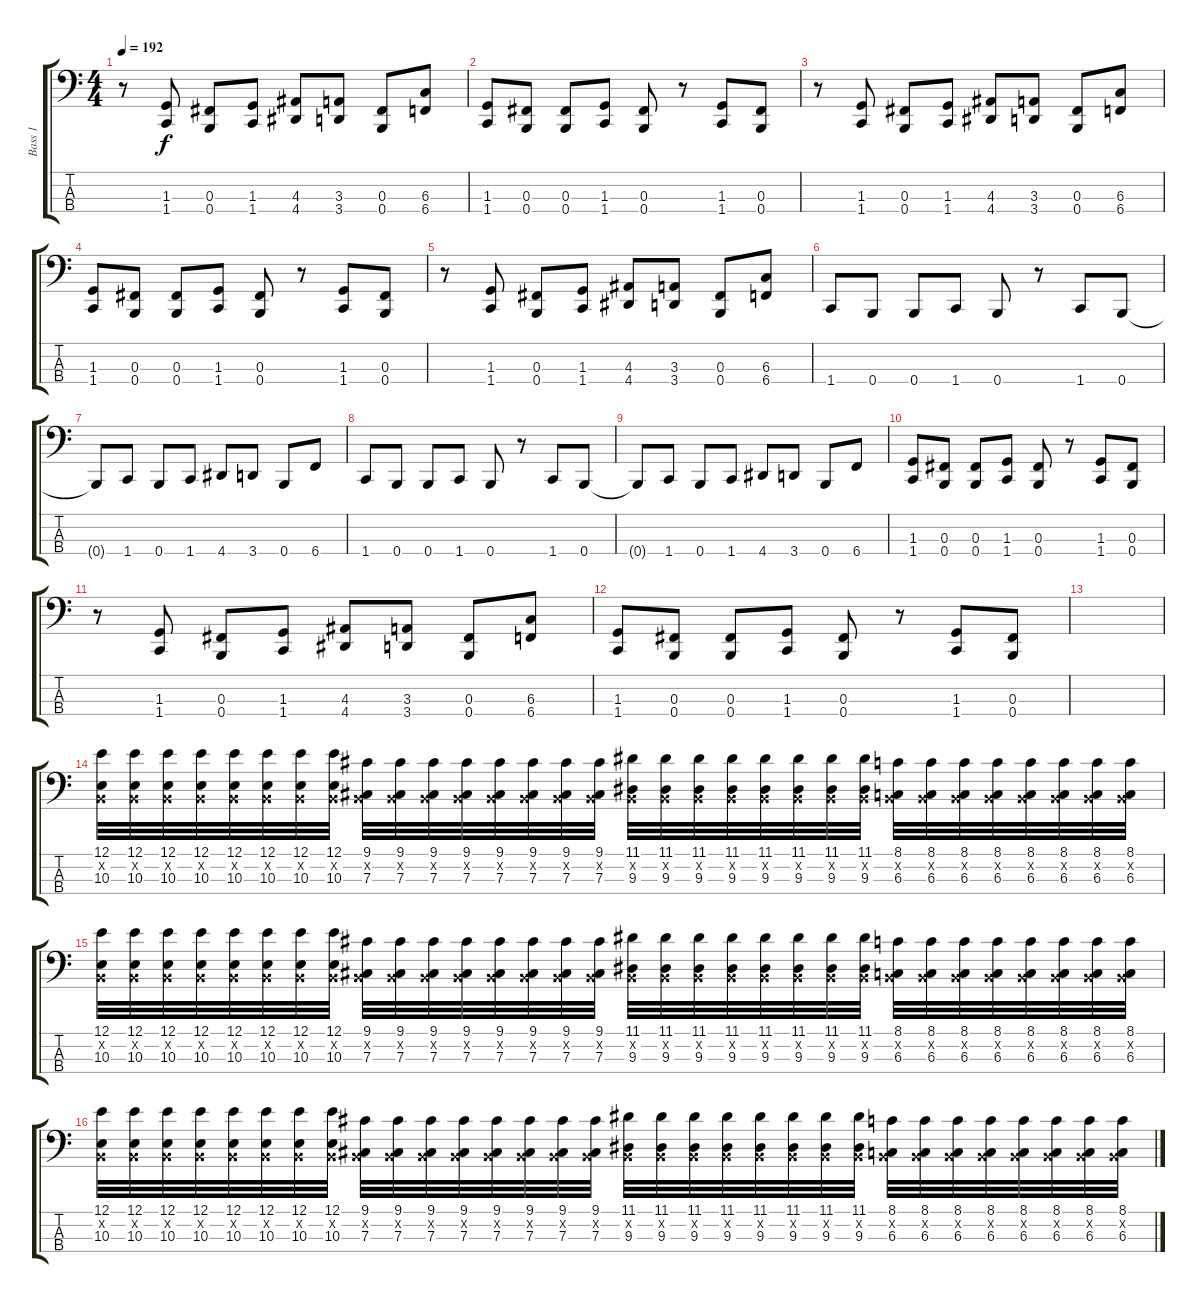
\track ("Bass 1" "Bass 1") {instrument electricbasspick}
\staff {score tabs}
\tuning (E2 B1 Gb1 B0) {hide}
\ts (4 4)
\tempo 192
\clef f4
\ks c
r.8{dy f} (1.3 1.4).8 (0.3 0.4).8 (1.3 1.4).8 (4.3 4.4).8 (3.3 3.4).8 (0.3 0.4).8 (6.3 6.4).8 |
(1.3 1.4).8 (0.3 0.4).8 (0.3 0.4).8 (1.3 1.4).8 (0.3 0.4).8 r.8 (1.3 1.4).8 (0.3 0.4).8 |
r.8 (1.3 1.4).8 (0.3 0.4).8 (1.3 1.4).8 (4.3 4.4).8 (3.3 3.4).8 (0.3 0.4).8 (6.3 6.4).8 |
(1.3 1.4).8 (0.3 0.4).8 (0.3 0.4).8 (1.3 1.4).8 (0.3 0.4).8 r.8 (1.3 1.4).8 (0.3 0.4).8 |
r.8 (1.3 1.4).8 (0.3 0.4).8 (1.3 1.4).8 (4.3 4.4).8 (3.3 3.4).8 (0.3 0.4).8 (6.3 6.4).8 |
1.4.8 0.4.8 0.4.8 1.4.8 0.4.8 r.8 1.4.8 0.4.8 |
0.4{t}.8 1.4.8 0.4.8 1.4.8 4.4.8 3.4.8 0.4.8 6.4.8 |
1.4.8 0.4.8 0.4.8 1.4.8 0.4.8 r.8 1.4.8 0.4.8 |
0.4{t}.8 1.4.8 0.4.8 1.4.8 4.4.8 3.4.8 0.4.8 6.4.8 |
(1.3 1.4).8 (0.3 0.4).8 (0.3 0.4).8 (1.3 1.4).8 (0.3 0.4).8 r.8 (1.3 1.4).8 (0.3 0.4).8 |
r.8 (1.3 1.4).8 (0.3 0.4).8 (1.3 1.4).8 (4.3 4.4).8 (3.3 3.4).8 (0.3 0.4).8 (6.3 6.4).8 |
(1.3 1.4).8 (0.3 0.4).8 (0.3 0.4).8 (1.3 1.4).8 (0.3 0.4).8 r.8 (1.3 1.4).8 (0.3 0.4).8 |
|
(12.1 0.2{x} 10.3).32 (12.1 0.2{x} 10.3).32 (12.1 0.2{x} 10.3).32 (12.1 0.2{x} 10.3).32 (12.1 0.2{x} 10.3).32 (12.1 0.2{x} 10.3).32 (12.1 0.2{x} 10.3).32 (12.1 0.2{x} 10.3).32 (9.1 0.2{x} 7.3).32 (9.1 0.2{x} 7.3).32 (9.1 0.2{x} 7.3).32 (9.1 0.2{x} 7.3).32 (9.1 0.2{x} 7.3).32 (9.1 0.2{x} 7.3).32 (9.1 0.2{x} 7.3).32 (9.1 0.2{x} 7.3).32 (11.1 0.2{x} 9.3).32 (11.1 0.2{x} 9.3).32 (11.1 0.2{x} 9.3).32 (11.1 0.2{x} 9.3).32 (11.1 0.2{x} 9.3).32 (11.1 0.2{x} 9.3).32 (11.1 0.2{x} 9.3).32 (11.1 0.2{x} 9.3).32 (8.1 0.2{x} 6.3).32 (8.1 0.2{x} 6.3).32 (8.1 0.2{x} 6.3).32 (8.1 0.2{x} 6.3).32 (8.1 0.2{x} 6.3).32 (8.1 0.2{x} 6.3).32 (8.1 0.2{x} 6.3).32 (8.1 0.2{x} 6.3).32 |
(12.1 0.2{x} 10.3).32 (12.1 0.2{x} 10.3).32 (12.1 0.2{x} 10.3).32 (12.1 0.2{x} 10.3).32 (12.1 0.2{x} 10.3).32 (12.1 0.2{x} 10.3).32 (12.1 0.2{x} 10.3).32 (12.1 0.2{x} 10.3).32 (9.1 0.2{x} 7.3).32 (9.1 0.2{x} 7.3).32 (9.1 0.2{x} 7.3).32 (9.1 0.2{x} 7.3).32 (9.1 0.2{x} 7.3).32 (9.1 0.2{x} 7.3).32 (9.1 0.2{x} 7.3).32 (9.1 0.2{x} 7.3).32 (11.1 0.2{x} 9.3).32 (11.1 0.2{x} 9.3).32 (11.1 0.2{x} 9.3).32 (11.1 0.2{x} 9.3).32 (11.1 0.2{x} 9.3).32 (11.1 0.2{x} 9.3).32 (11.1 0.2{x} 9.3).32 (11.1 0.2{x} 9.3).32 (8.1 0.2{x} 6.3).32 (8.1 0.2{x} 6.3).32 (8.1 0.2{x} 6.3).32 (8.1 0.2{x} 6.3).32 (8.1 0.2{x} 6.3).32 (8.1 0.2{x} 6.3).32 (8.1 0.2{x} 6.3).32 (8.1 0.2{x} 6.3).32 |
(12.1 0.2{x} 10.3).32 (12.1 0.2{x} 10.3).32 (12.1 0.2{x} 10.3).32 (12.1 0.2{x} 10.3).32 (12.1 0.2{x} 10.3).32 (12.1 0.2{x} 10.3).32 (12.1 0.2{x} 10.3).32 (12.1 0.2{x} 10.3).32 (9.1 0.2{x} 7.3).32 (9.1 0.2{x} 7.3).32 (9.1 0.2{x} 7.3).32 (9.1 0.2{x} 7.3).32 (9.1 0.2{x} 7.3).32 (9.1 0.2{x} 7.3).32 (9.1 0.2{x} 7.3).32 (9.1 0.2{x} 7.3).32 (11.1 0.2{x} 9.3).32 (11.1 0.2{x} 9.3).32 (11.1 0.2{x} 9.3).32 (11.1 0.2{x} 9.3).32 (11.1 0.2{x} 9.3).32 (11.1 0.2{x} 9.3).32 (11.1 0.2{x} 9.3).32 (11.1 0.2{x} 9.3).32 (8.1 0.2{x} 6.3).32 (8.1 0.2{x} 6.3).32 (8.1 0.2{x} 6.3).32 (8.1 0.2{x} 6.3).32 (8.1 0.2{x} 6.3).32 (8.1 0.2{x} 6.3).32 (8.1 0.2{x} 6.3).32 (8.1 0.2{x} 6.3).32
